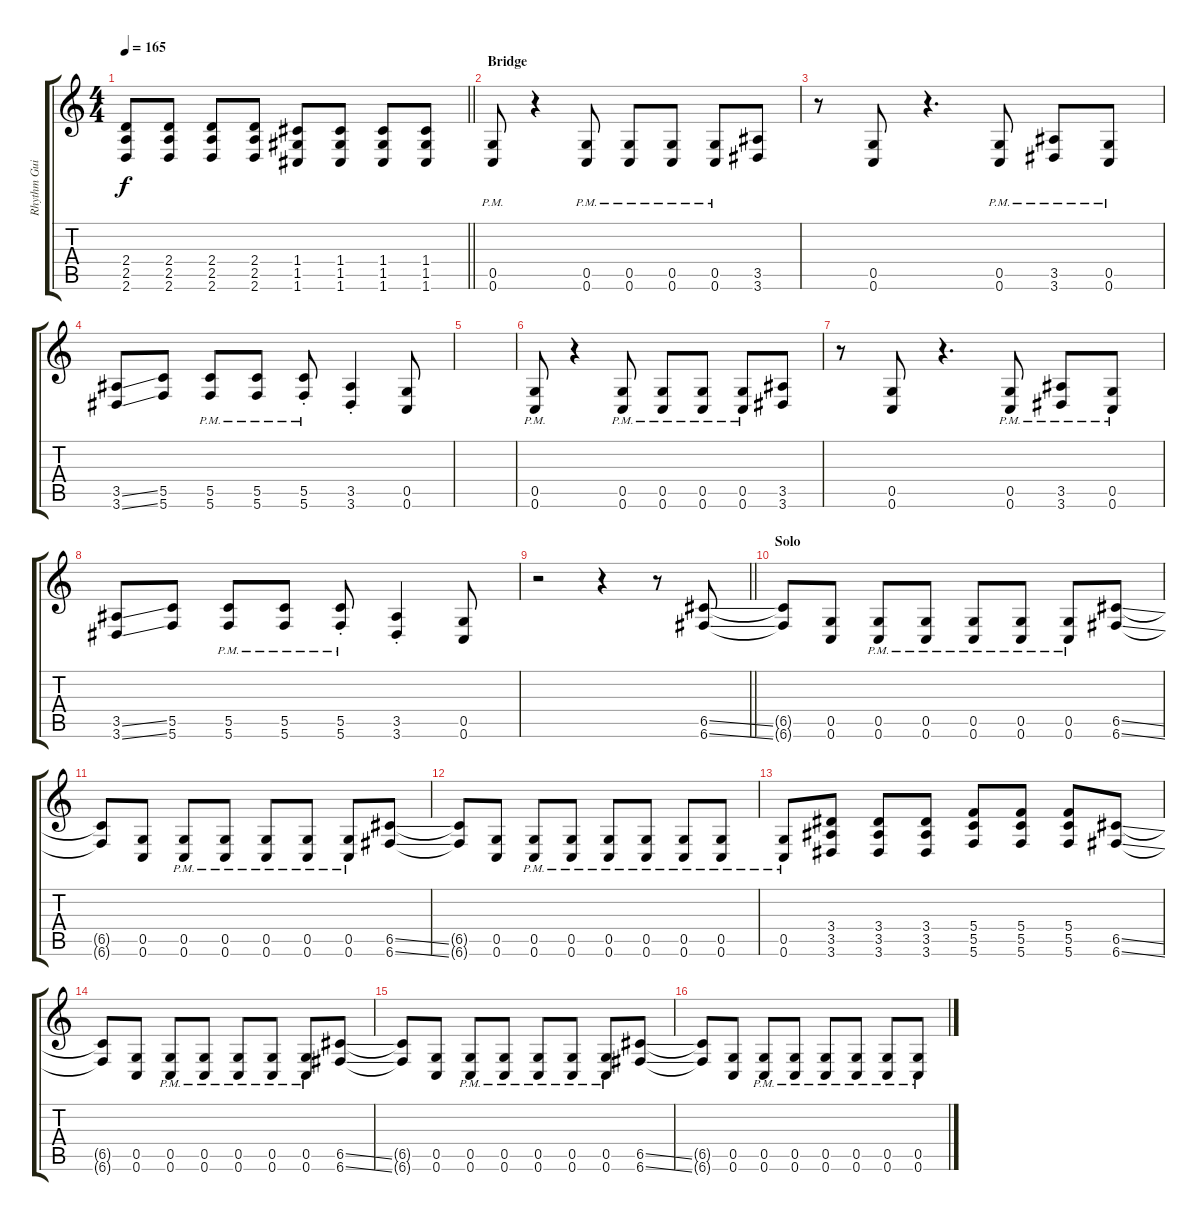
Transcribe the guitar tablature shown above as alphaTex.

\track ("Rhythm Guitar" "Rhythm Gui") {instrument distortionguitar}
\staff {score tabs}
\tuning (D4 A3 F3 C3 G2 C2) {hide}
\ts (4 4)
\tempo 165
\clef g2
\barLineRight lightlight
\ks c
(2.4 2.5 2.6).8{dy f} (2.4 2.5 2.6).8 (2.4 2.5 2.6).8 (2.4 2.5 2.6).8 (1.4 1.5 1.6).8 (1.4 1.5 1.6).8 (1.4 1.5 1.6).8 (1.4 1.5 1.6).8 |
\section ("" "Bridge")
(0.5{pm} 0.6{pm}).8 r.4 (0.5{pm} 0.6{pm}).8 (0.5{pm} 0.6{pm}).8 (0.5{pm} 0.6{pm}).8 (0.5{pm} 0.6{pm}).8 (3.5 3.6).8 |
r.8 (0.5 0.6).8 r.4{d} (0.5{pm} 0.6{pm}).8 (3.5{pm} 3.6{pm}).8 (0.5{pm} 0.6{pm}).8 |
(3.5{ss} 3.6{ss}).8 (5.5 5.6).8 (5.5{pm} 5.6{pm}).8 (5.5{pm} 5.6{pm}).8 (5.5{pm} 5.6{pm st}).8 (3.5{st} 3.6{st}).4 (0.5 0.6).8 |
|
(0.5{pm} 0.6{pm}).8 r.4 (0.5{pm} 0.6{pm}).8 (0.5{pm} 0.6{pm}).8 (0.5{pm} 0.6{pm}).8 (0.5{pm} 0.6{pm}).8 (3.5 3.6).8 |
r.8 (0.5 0.6).8 r.4{d} (0.5{pm} 0.6{pm}).8 (3.5{pm} 3.6{pm}).8 (0.5{pm} 0.6{pm}).8 |
(3.5{ss} 3.6{ss}).8 (5.5 5.6).8 (5.5{pm} 5.6{pm}).8 (5.5{pm} 5.6{pm}).8 (5.5{pm} 5.6{pm st}).8 (3.5{st} 3.6{st}).4 (0.5 0.6).8 |
\barLineRight lightlight
r.2 r.4 r.8 (6.5{ss} 6.6{ss}).8 |
\section ("" "Solo")
(6.5{t} 6.6{t}).8 (0.5 0.6).8 (0.5{pm} 0.6{pm}).8 (0.5{pm} 0.6{pm}).8 (0.5{pm} 0.6{pm}).8 (0.5{pm} 0.6{pm}).8 (0.5{pm} 0.6{pm}).8 (6.5{ss} 6.6{ss}).8 |
(6.5{t} 6.6{t}).8 (0.5 0.6).8 (0.5{pm} 0.6{pm}).8 (0.5{pm} 0.6{pm}).8 (0.5{pm} 0.6{pm}).8 (0.5{pm} 0.6{pm}).8 (0.5{pm} 0.6{pm}).8 (6.5{ss} 6.6{ss}).8 |
(6.5{t} 6.6{t}).8 (0.5 0.6).8 (0.5{pm} 0.6{pm}).8 (0.5{pm} 0.6{pm}).8 (0.5{pm} 0.6{pm}).8 (0.5{pm} 0.6{pm}).8 (0.5{pm} 0.6{pm}).8 (0.5{pm} 0.6{pm}).8 |
(0.5{pm} 0.6{pm}).8 (3.4 3.5 3.6).8 (3.4 3.5 3.6).8 (3.4 3.5 3.6).8 (5.4 5.5 5.6).8 (5.4 5.5 5.6).8 (5.4 5.5 5.6).8 (6.5{ss} 6.6{ss}).8 |
(6.5{t} 6.6{t}).8 (0.5 0.6).8 (0.5{pm} 0.6{pm}).8 (0.5{pm} 0.6{pm}).8 (0.5{pm} 0.6{pm}).8 (0.5{pm} 0.6{pm}).8 (0.5{pm} 0.6{pm}).8 (6.5{ss} 6.6{ss}).8 |
(6.5{t} 6.6{t}).8 (0.5 0.6).8 (0.5{pm} 0.6{pm}).8 (0.5{pm} 0.6{pm}).8 (0.5{pm} 0.6{pm}).8 (0.5{pm} 0.6{pm}).8 (0.5{pm} 0.6{pm}).8 (6.5{ss} 6.6{ss}).8 |
(6.5{t} 6.6{t}).8 (0.5 0.6).8 (0.5{pm} 0.6{pm}).8 (0.5{pm} 0.6{pm}).8 (0.5{pm} 0.6{pm}).8 (0.5{pm} 0.6{pm}).8 (0.5{pm} 0.6{pm}).8 (0.5{pm} 0.6{pm}).8
